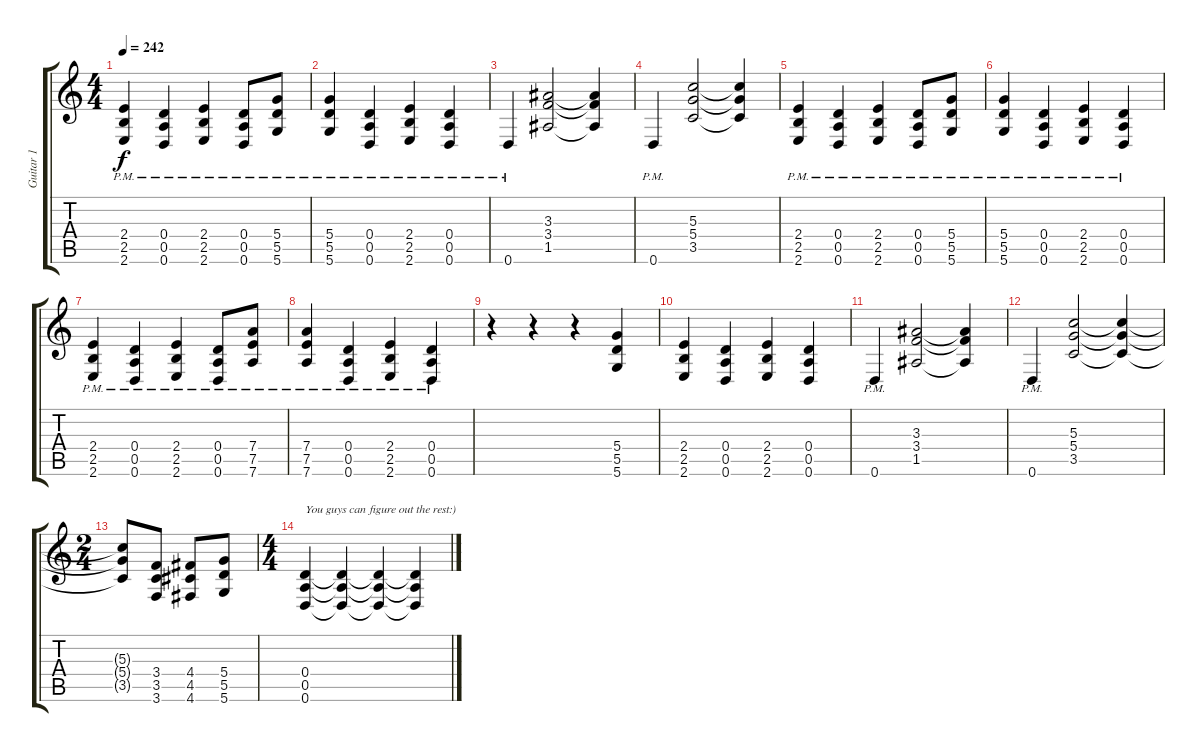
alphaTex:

\track ("Guitar 1" "Guitar 1") {instrument distortionguitar}
\staff {score tabs}
\tuning (E4 B3 G3 D3 A2 D2) {hide}
\ts (4 4)
\tempo 242
\clef g2
\ks c
(2.4{pm} 2.5{pm} 2.6{pm}).4{dy f} (0.4{pm} 0.5{pm} 0.6{pm}).4 (2.4{pm} 2.5{pm} 2.6{pm}).4 (0.4{pm} 0.5{pm} 0.6{pm}).8 (5.4{pm} 5.5{pm} 5.6{pm}).8 |
(5.4{pm} 5.5{pm} 5.6{pm}).4 (0.4{pm} 0.5{pm} 0.6{pm}).4 (2.4{pm} 2.5{pm} 2.6{pm}).4 (0.4{pm} 0.5{pm} 0.6{pm}).4 |
0.6{pm}.4 (3.3 3.4 1.5).2 (3.3{t} 3.4{t} 1.5{t}).4 |
0.6{pm}.4 (5.3 5.4 3.5).2 (5.3{t} 5.4{t} 3.5{t}).4 |
(2.4{pm} 2.5{pm} 2.6{pm}).4 (0.4{pm} 0.5{pm} 0.6{pm}).4 (2.4{pm} 2.5{pm} 2.6{pm}).4 (0.4{pm} 0.5{pm} 0.6{pm}).8 (5.4{pm} 5.5{pm} 5.6{pm}).8 |
(5.4{pm} 5.5{pm} 5.6{pm}).4 (0.4{pm} 0.5{pm} 0.6{pm}).4 (2.4{pm} 2.5{pm} 2.6{pm}).4 (0.4{pm} 0.5{pm} 0.6{pm}).4 |
(2.4{pm} 2.5{pm} 2.6{pm}).4 (0.4{pm} 0.5{pm} 0.6{pm}).4 (2.4{pm} 2.5{pm} 2.6{pm}).4 (0.4{pm} 0.5{pm} 0.6{pm}).8 (7.4{pm} 7.5{pm} 7.6{pm}).8 |
(7.4{pm} 7.5{pm} 7.6{pm}).4 (0.4{pm} 0.5{pm} 0.6{pm}).4 (2.4{pm} 2.5{pm} 2.6{pm}).4 (0.4{pm} 0.5{pm} 0.6{pm}).4 |
r.4 r.4 r.4 (5.4 5.5 5.6).4 |
(2.4 2.5 2.6).4 (0.4 0.5 0.6).4 (2.4 2.5 2.6).4 (0.4 0.5 0.6).4 |
0.6{pm}.4 (3.3 3.4 1.5).2 (3.3{t} 3.4{t} 1.5{t}).4 |
0.6{pm}.4 (5.3 5.4 3.5).2 (5.3{t} 5.4{t} 3.5{t}).4 |
\ts (2 4)
(5.3{t} 5.4{t} 3.5{t}).8 (3.4 3.5 3.6).8 (4.4 4.5 4.6).8 (5.4 5.5 5.6).8 |
\ts (4 4)
(0.4 0.5 0.6).4{txt "You guys can figure out the rest:)"} (0.4{t} 0.5{t} 0.6{t}).4 (0.4{t} 0.5{t} 0.6{t}).4 (0.4{t} 0.5{t} 0.6{t}).4
